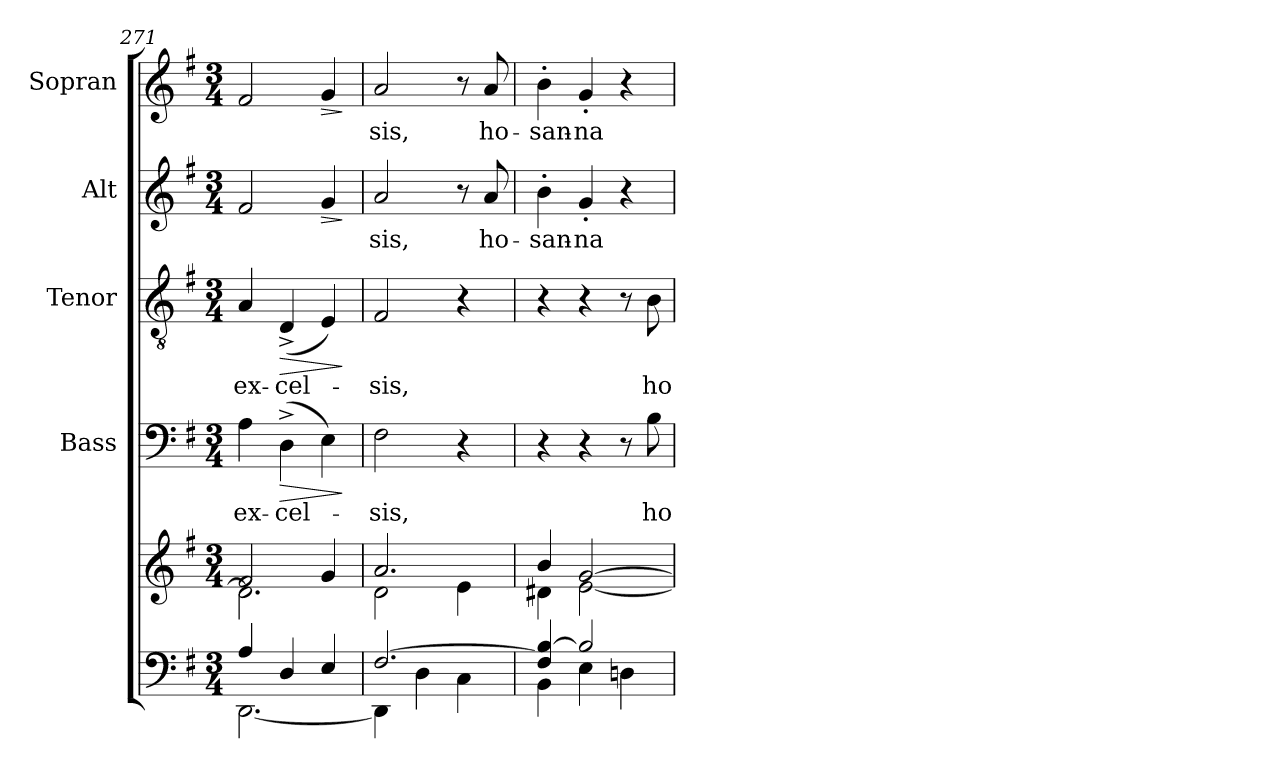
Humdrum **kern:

**kern	**kern	**kern	**text	**dynam	**kern	**text	**dynam	**kern	**text	**dynam	**kern	**text	**dynam
*part5	*part5	*part4	*part4	*part4	*part3	*part3	*part3	*part2	*part2	*part2	*part1	*part1	*part1
*staff6	*staff5	*staff4	*staff4	*staff4	*staff3	*staff3	*staff3	*staff2	*staff2	*staff2	*staff1	*staff1	*staff1
*	*	*I"Bass	*	*	*I"Tenor	*	*	*I"Alt	*	*	*I"Sopran	*	*
*	*	*I'B.	*	*	*I'T.	*	*	*I'A.	*	*	*I'S.	*	*
*clefF4	*clefG2	*clefF4	*	*	*clefGv2	*	*	*clefG2	*	*	*clefG2	*	*
*k[f#]	*k[f#]	*k[f#]	*	*	*k[f#]	*	*	*k[f#]	*	*	*k[f#]	*	*
*G:	*G:	*G:	*	*	*G:	*	*	*G:	*	*	*G:	*	*
*M3/4	*M3/4	*M3/4	*	*	*M3/4	*	*	*M3/4	*	*	*M3/4	*	*
=271	=271	=271	=271	=271	=271	=271	=271	=271	=271	=271	=271	=271	=271
*^	*^	*	*	*	*	*	*	*	*	*	*	*	*
!	!	!	!	!	!LO:LY:b	!	!	!LO:LY:b	!	!	!	!	!	!	!
4A/	[<2.DD\	2f#/	2.d\]	4A\	ex-	.	4A/	ex-	.	2f#/	.	.	2f#/	.	.
!	!	!	!	!	!LO:LY:b	!LO:HP:b	!	!LO:LY:b	!LO:HP:b	!	!	!	!	!	!
4D/	.	.	.	(>4D^>\	-cel-	>	(<4D^>/	-cel-	>	.	.	.	.	.	.
!	!	!	!	!	!	!	!	!	!	!	!	!LO:HP:b	!	!	!LO:HP:b
4E/	.	4g/	.	4E\)	.	.	4E/)	.	.	4g/	.	>	4g/	.	>
*v	*v	*	*	*	*	*	*	*	*	*	*	*	*	*	*
*	*v	*v	*	*	*	*	*	*	*	*	*	*	*	*
.	.	.	.	]	.	.	]	.	.	]	.	.	]
=272	=272	=272	=272	=272	=272	=272	=272	=272	=272	=272	=272	=272	=272
*^	*^	*	*	*	*	*	*	*	*	*	*	*	*
!	!	!	!	!	!LO:LY:b	!	!	!LO:LY:b	!	!	!LO:LY:b	!	!	!LO:LY:b	!
[>2.F#/	4DD\]	2.a/	2d\	2F#\	-sis,	.	2F#/	-sis,	.	2a/	-sis,	.	2a/	-sis,	.
.	4D\	.	.	.	.	.	.	.	.	.	.	.	.	.	.
.	4C\	.	4e\	4r	.	.	4r	.	.	8r	.	.	8r	.	.
!	!	!	!	!	!	!	!	!	!	!	!LO:LY:b	!	!	!LO:LY:b	!
.	.	.	.	.	.	.	.	.	.	8a/	ho-	.	8a/	ho-	.
=273	=273	=273	=273	=273	=273	=273	=273	=273	=273	=273	=273	=273	=273	=273	=273
!	!	!	!	!	!	!	!	!	!	!	!LO:LY:b	!	!	!LO:LY:b	!
4F#/] [>4B/	4BB\	4b/	4d#X\	4r	.	.	4r	.	.	4b'>\	-san-	.	4b'>\	-san-	.
!	!	!	!	!	!	!	!	!	!	!	!LO:LY:b	!	!	!LO:LY:b	!
2B/]	4E\	[>2g/	[<2e\	4r	.	.	4r	.	.	4g'</	-na	.	4g'</	-na	.
.	4Dn\	.	.	8r	.	.	8r	.	.	4r	.	.	4r	.	.
!	!	!	!	!	!LO:LY:b	!	!	!LO:LY:b	!	!	!	!	!	!	!
.	.	.	.	8B\	ho-	.	8B\	ho-	.	.	.	.	.	.	.
*v	*v	*	*	*	*	*	*	*	*	*	*	*	*	*	*
*	*v	*v	*	*	*	*	*	*	*	*	*	*	*	*
=	=	=	=	=	=	=	=	=	=	=	=	=	=
*-	*-	*-	*-	*-	*-	*-	*-	*-	*-	*-	*-	*-	*-
